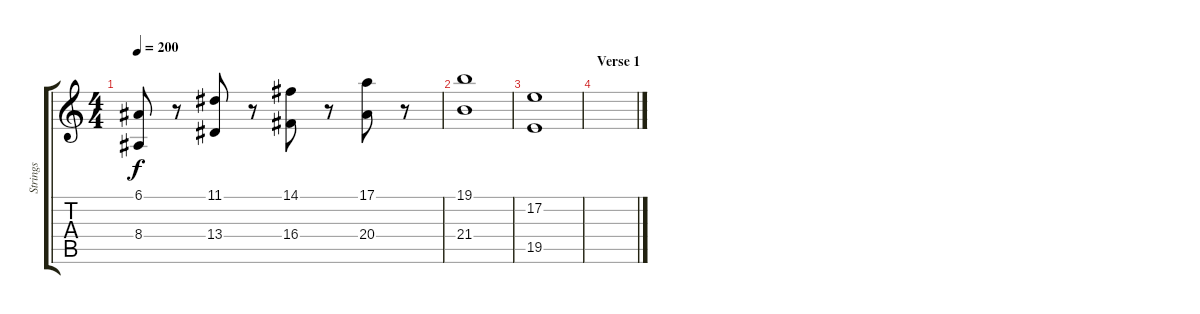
\track ("Strings" "Strings") {instrument pizzicatostrings}
\staff {score tabs}
\tuning (E4 B3 G3 D3 A2 E2) {hide}
\ts (4 4)
\tempo 200
\clef g2
\ks c
(6.1 8.4).8{dy f} r.8 (11.1 13.4).8 r.8 (14.1 16.4).8 r.8 (17.1 20.4).8 r.8 |
(19.1 21.4).1 |
(17.2 19.5).1 |
\section ("" "Verse 1")
